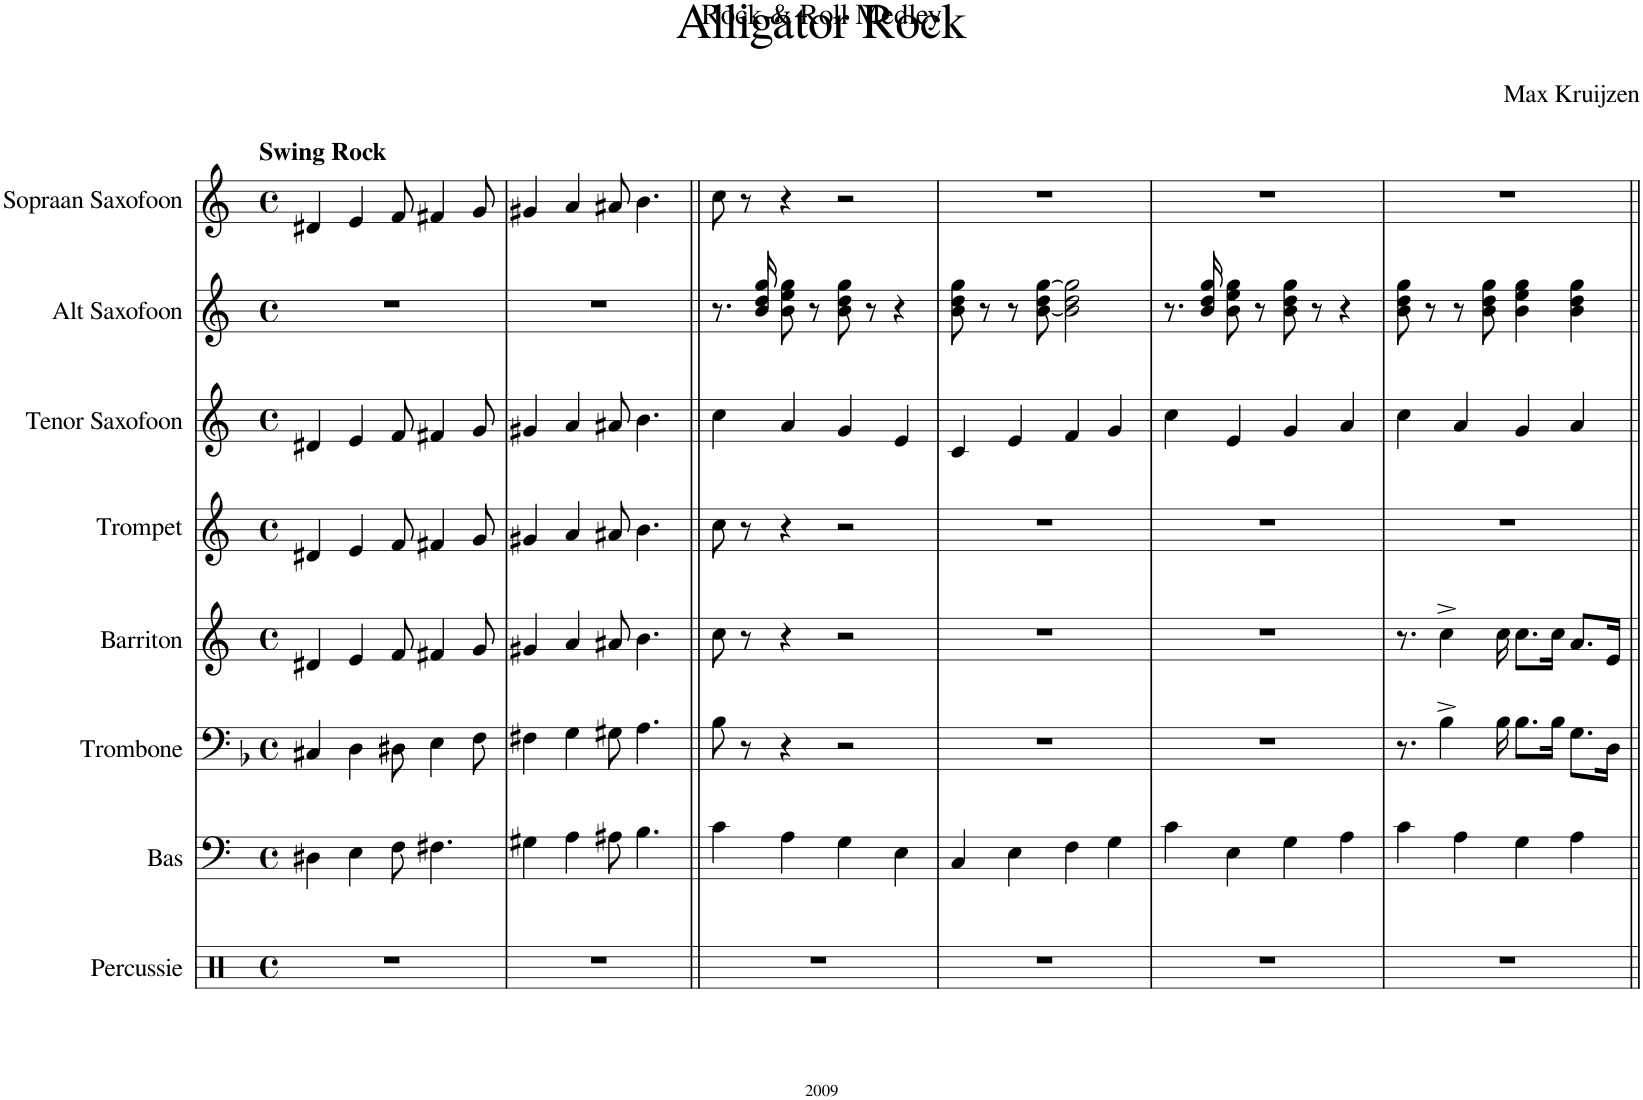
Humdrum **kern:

**kern	**kern	**kern	**kern	**kern	**kern	**kern	**kern
*part8	*part7	*part6	*part5	*part4	*part3	*part2	*part1
*staff8	*staff7	*staff6	*staff5	*staff4	*staff3	*staff2	*staff1
*I"Percussie	*I"Bas	*I"Trombone	*I"Barriton	*I"Trompet	*I"Tenor Saxofoon	*I"Alt Saxofoon	*I"Sopraan Saxofoon
*I'Perc.	*I'Bas	*I'Trb.	*I'Barr.	*I'Trp.	*I'Ten.Sax.	*I'Alt.Sax.	*I'Sop.Sax.
*clefX	*clefF4	*clefF4	*clefG2	*clefG2	*clefG2	*clefG2	*clefG2
*	*Trd1c2	*	*Trd8c14	*Trd1c2	*Trd8c14	*Trd5c9	*Trd1c2
*k[]	*k[]	*k[b-]	*k[]	*k[]	*k[]	*k[]	*k[]
*M4/4	*M4/4	*M4/4	*M4/4	*M4/4	*M4/4	*M4/4	*M4/4
*met(c)	*met(c)	*met(c)	*met(c)	*met(c)	*met(c)	*met(c)	*met(c)
=1	=1	=1	=1	=1	=1	=1	=1
!	!	!	!	!	!	!	!LO:TX:a:B:t=Swing Rock
1r	4D#X\	4C#X/	4d#X/	4d#X/	4d#X/	1r	4d#X/
.	4E\	4D\	4e/	4e/	4e/	.	4e/
.	8F\	8D#X\	8f/	8f/	8f/	.	8f/
.	4.F#X\	4E\	4f#X/	4f#X/	4f#X/	.	4f#X/
.	.	8F\	8g/	8g/	8g/	.	8g/
=2	=2	=2	=2	=2	=2	=2	=2
1r	4G#X\	4F#X\	4g#X/	4g#X/	4g#X/	1r	4g#X/
.	4A\	4G\	4a/	4a/	4a/	.	4a/
.	8A#X\	8G#X\	8a#X/	8a#X/	8a#X/	.	8a#X/
.	4.B\	4.A\	4.b\	4.b\	4.b\	.	4.b\
=3||	=3||	=3||	=3||	=3||	=3||	=3||	=3||
1r	4c\	8B-\	8cc\	8cc\	4cc\	8.r	8cc\
.	.	8r	8r	8r	.	.	8r
.	.	.	.	.	.	16b/ 16dd/ 16gg/	.
.	4A\	4r	4r	4r	4a/	8b\ 8ee\ 8gg\	4r
.	.	.	.	.	.	8r	.
.	4G\	2r	2r	2r	4g/	8b\ 8dd\ 8gg\	2r
.	.	.	.	.	.	8r	.
.	4E\	.	.	.	4e/	4r	.
=4	=4	=4	=4	=4	=4	=4	=4
1r	4C/	1r	1r	1r	4c/	8b\ 8dd\ 8gg\	1r
.	.	.	.	.	.	8r	.
.	4E\	.	.	.	4e/	8r	.
.	.	.	.	.	.	[8b\ 8dd\ [8gg\	.
.	4F\	.	.	.	4f/	2b\] 2dd\ 2gg\]	.
.	4G\	.	.	.	4g/	.	.
=5	=5	=5	=5	=5	=5	=5	=5
1r	4c\	1r	1r	1r	4cc\	8.r	1r
.	.	.	.	.	.	16b/ 16dd/ 16gg/	.
.	4E\	.	.	.	4e/	8b\ 8ee\ 8gg\	.
.	.	.	.	.	.	8r	.
.	4G\	.	.	.	4g/	8b\ 8dd\ 8gg\	.
.	.	.	.	.	.	8r	.
.	4A\	.	.	.	4a/	4r	.
=6	=6	=6	=6	=6	=6	=6	=6
1r	4c\	8.r	8.r	1r	4cc\	8b\ 8dd\ 8gg\	1r
.	.	.	.	.	.	8r	.
.	.	4B-^\	4cc^\	.	.	.	.
.	4A\	.	.	.	4a/	8r	.
.	.	.	.	.	.	8b\ 8dd\ 8gg\	.
.	.	16B-\	16cc\	.	.	.	.
.	4G\	8.B-\L	8.cc\L	.	4g/	4b\ 4ee\ 4gg\	.
.	.	16B-\Jk	16cc\Jk	.	.	.	.
.	4A\	8.G\L	8.a/L	.	4a/	4b\ 4dd\ 4gg\	.
.	.	16D\Jk	16e/Jk	.	.	.	.
=||	=||	=||	=||	=||	=||	=||	=||
*-	*-	*-	*-	*-	*-	*-	*-
